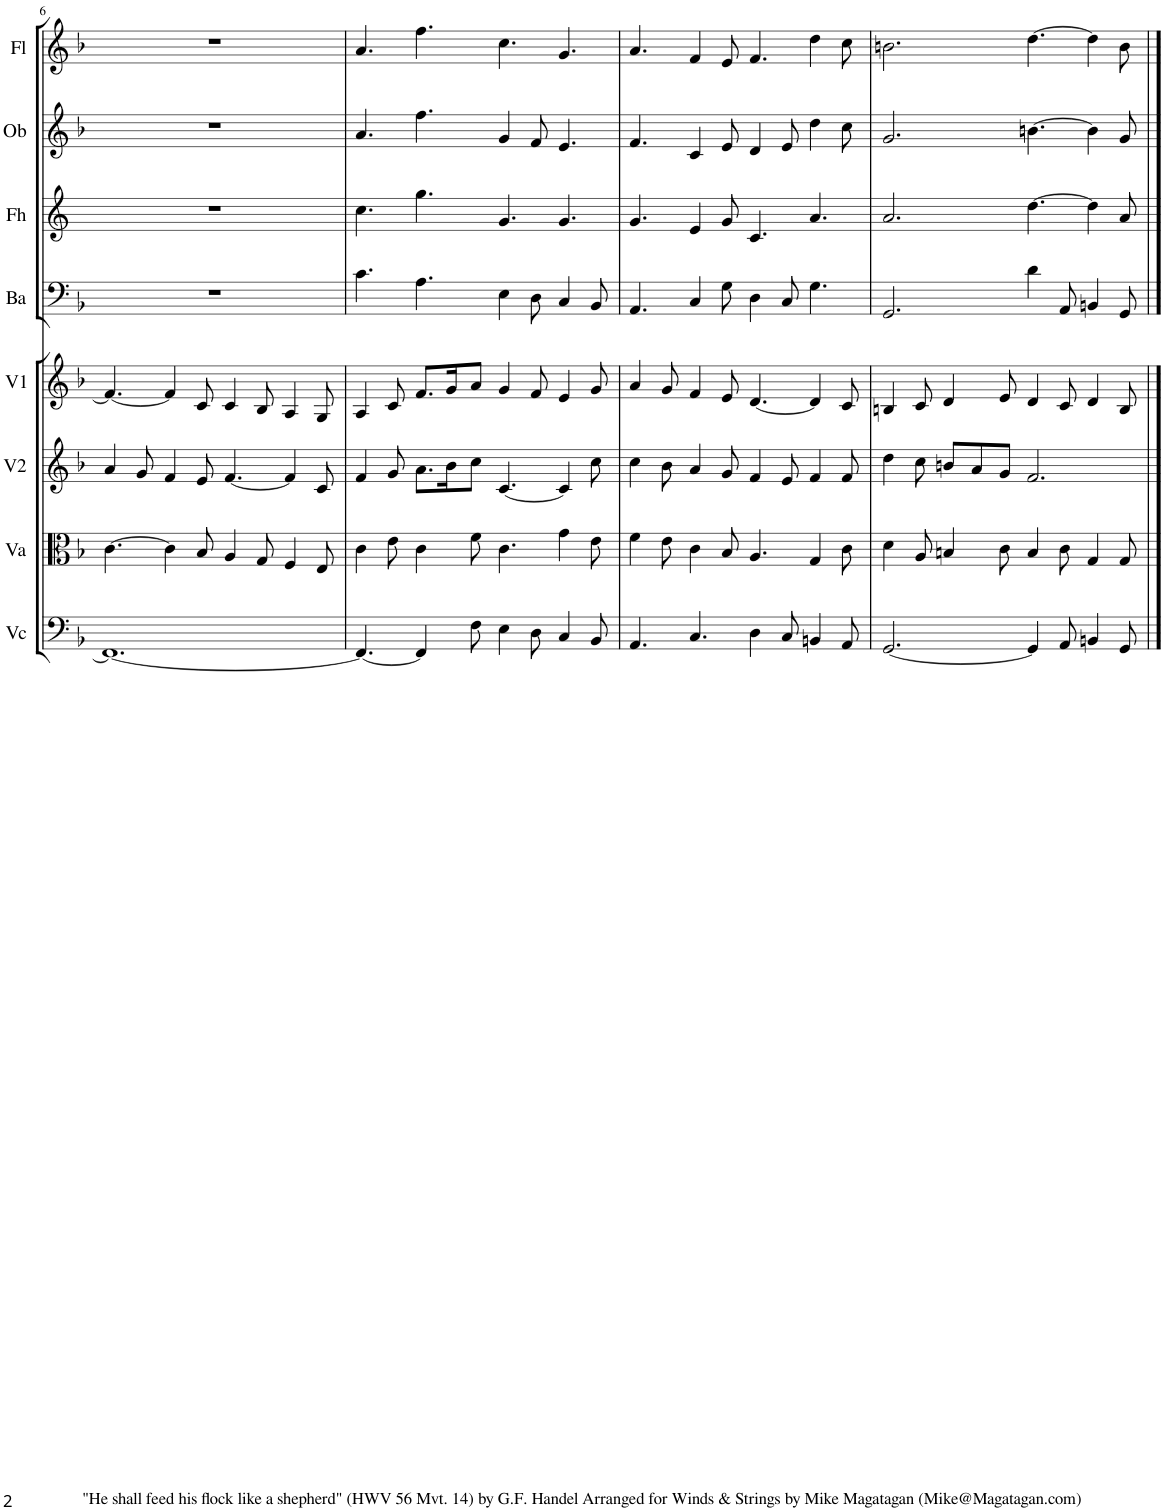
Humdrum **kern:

**kern	**kern	**kern	**kern	**kern	**kern	**kern	**kern
*part8	*part7	*part6	*part5	*part4	*part3	*part2	*part1
*staff8	*staff7	*staff6	*staff5	*staff4	*staff3	*staff2	*staff1
*I"Cello	*I"Viola	*I"Violin 2	*I"Violin 1	*I"Bassoon	*I"Horn in F	*I"Oboe	*I"Flute
*	*I'Va	*I'V2	*I'V1	*I'Ba	*	*I'Ob	*I'Fl
!!LO:PB:g=z
*clefF4	*clefC3	*clefG2	*clefG2	*clefF4	*clefG2	*clefG2	*clefG2
*	*	*	*	*	*Trd4c7	*	*
*k[b-]	*k[b-]	*k[b-]	*k[b-]	*k[b-]	*k[]	*k[b-]	*k[b-]
*M12/8	*M12/8	*M12/8	*M12/8	*M12/8	*M12/8	*M12/8	*M12/8
=6	=6	=6	=6	=6	=6	=6	=6
1.FF_	[4.c\	4a/	4.f/_	1.r	1.r	1.r	1.r
.	.	8g/	.	.	.	.	.
.	4c\]	4f/	4f/]	.	.	.	.
.	8B-/	8e/	8c/	.	.	.	.
.	4A/	[4.f/	4c/	.	.	.	.
.	8G/	.	8B-/	.	.	.	.
.	4F/	4f/]	4A/	.	.	.	.
.	8E/	8c/	8G/	.	.	.	.
=7	=7	=7	=7	=7	=7	=7	=7
4.FF/_	4c\	4f/	4A/	4.c\	4.cc\	4.a/	4.a/
.	8e\	8g/	8c/	.	.	.	.
4FF/]	4c\	8.a\L	8.f/L	4.A\	4.gg\	4.ff\	4.ff\
.	.	16b-\K	16g/K	.	.	.	.
8F\	8f\	8cc\J	8a/J	.	.	.	.
4E\	4.c\	[4.c/	4g/	4E\	4.g/	4g/	4.cc\
8D\	.	.	8f/	8D\	.	8f/	.
4C/	4g\	4c/]	4e/	4C/	4.g/	4.e/	4.g/
8BB-/	8e\	8cc\	8g/	8BB-/	.	.	.
=8	=8	=8	=8	=8	=8	=8	=8
4.AA/	4f\	4cc\	4a/	4.AA/	4.g/	4.f/	4.a/
.	8e\	8b-\	8g/	.	.	.	.
4.C/	4c\	4a/	4f/	4C/	4e/	4c/	4f/
.	8B-/	8g/	8e/	8G\	8g/	8e/	8e/
4D\	4.A/	4f/	[4.d/	4D\	4.c/	4d/	4.f/
8C/	.	8e/	.	8C/	.	8e/	.
4BBn/	4G/	4f/	4d/]	4.G\	4.a/	4dd\	4dd\
8AA/	8c\	8f/	8c/	.	.	8cc\	8cc\
=9	=9	=9	=9	=9	=9	=9	=9
[2.GG/	4d\	4dd\	4Bn/	2.GG/	2.a/	2.g/	2.bn\
.	8A/	8cc\	8c/	.	.	.	.
.	4Bn/	8bn/L	4d/	.	.	.	.
.	.	8a/	.	.	.	.	.
.	8c\	8g/J	8e/	.	.	.	.
4GG/]	4B/	2.f/	4d/	4d\	[4.dd\	[4.bn\	[4.dd\
8AA/	8c\	.	8c/	8AA/	.	.	.
4BBn/	4G/	.	4d/	4BBn/	4dd\]	4b\]	4dd\]
8GG/	8G/	.	8B/	8GG/	8a/	8g/	8b\
==	==	==	==	==	==	==	==
*-	*-	*-	*-	*-	*-	*-	*-
